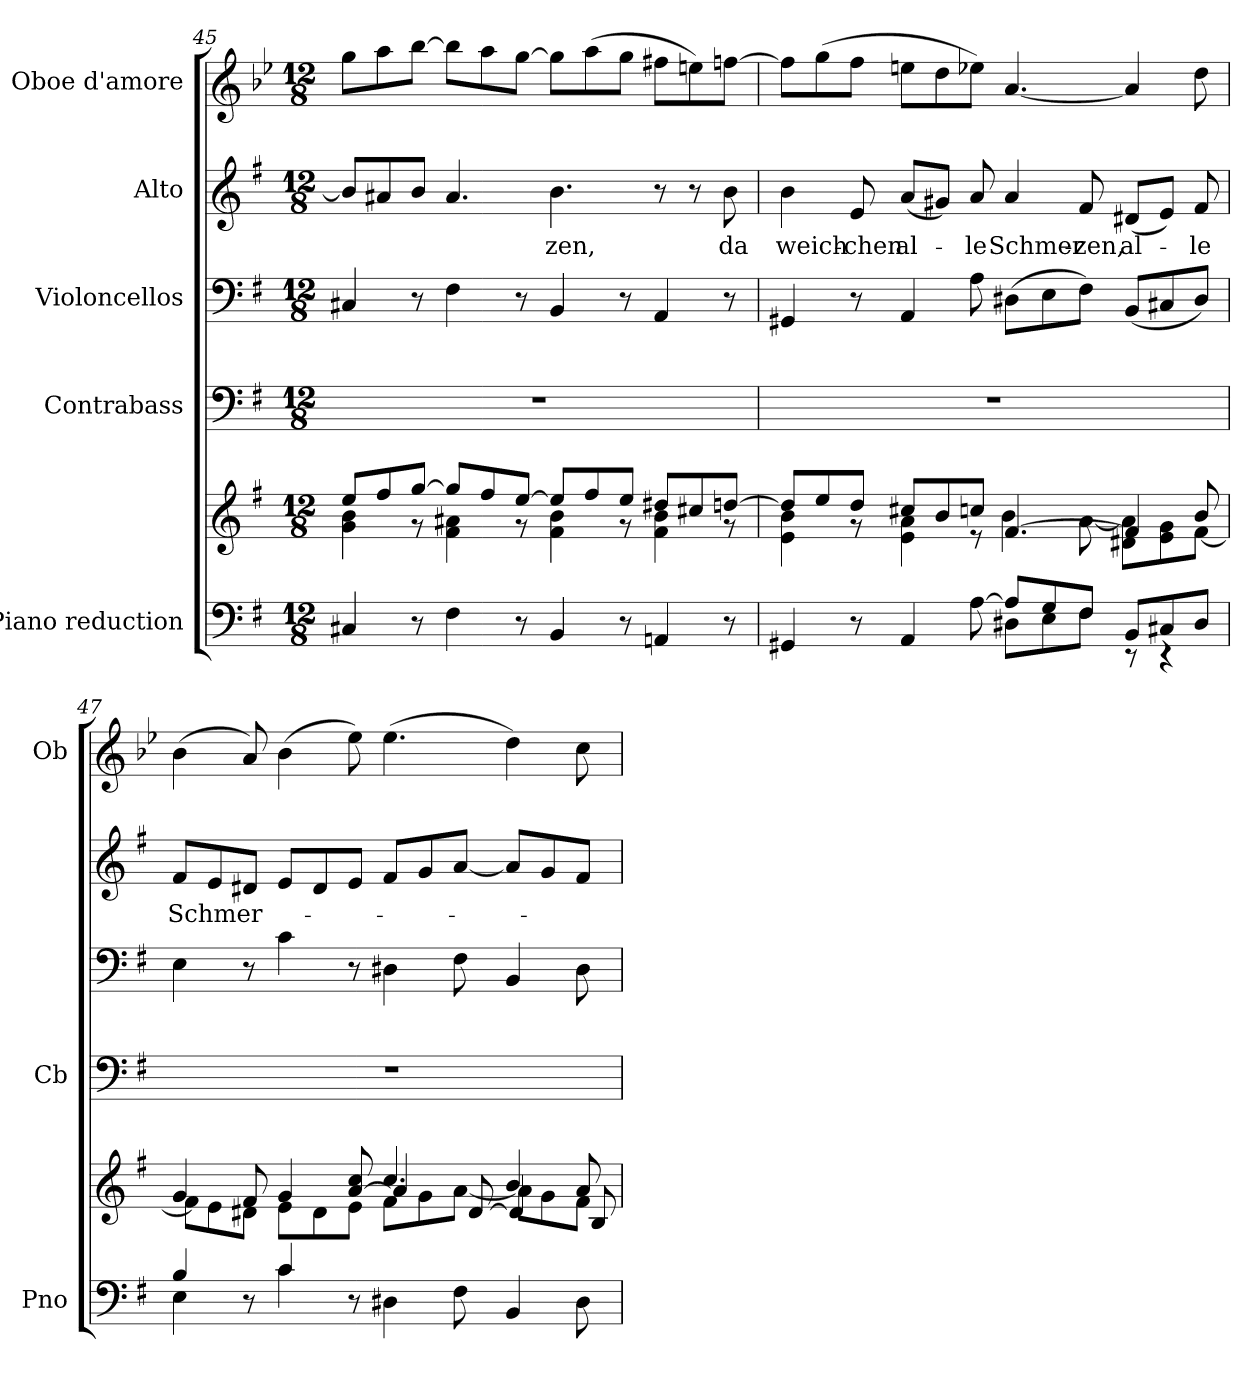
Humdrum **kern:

**kern	**kern	**kern	**kern	**kern	**text	**kern
*part5	*part5	*part4	*part3	*part2	*part2	*part1
*staff6	*staff5	*staff4	*staff3	*staff2	*staff2	*staff1
*I"Piano reduction	*	*I"Contrabass	*I"Violoncellos	*I"Alto	*	*I"Oboe d'amore
*I'Pno	*	*I'Cb	*	*	*	*I'Ob
*clefF4	*clefG2	*clefF4	*clefF4	*clefG2	*	*clefG2
*	*	*ITrd7c12	*	*	*	*ITrd2c3
*k[f#]	*k[f#]	*k[f#]	*k[f#]	*k[f#]	*	*k[f#]
*M12/8	*M12/8	*M12/8	*M12/8	*M12/8	*	*M12/8
=45	=45	=45	=45	=45	=45	=45
*	*^	*	*	*	*	*
4C#X/	8ee/L	4g\ 4b\	1.r	4C#X/	8b/L]	.	8ee\L
.	8ff#/	.	.	.	8a#X/	.	8ff#\
8r	[8gg/J	8r	.	8r	8b/J	.	[8gg\J
4F#\	8gg/L]	4f#\ 4a#X\	.	4F#\	4.a#/	.	8gg\L]
.	8ff#/	.	.	.	.	.	8ff#\
8r	[8ee/J	8r	.	8r	.	.	[8ee\J
!	!	!	!	!	!	!LO:LY:b	!
4BB/	8ee/L]	4f#\ 4b\	.	4BB/	4.b\	-zen,	8ee\L]
.	8ff#/	.	.	.	.	.	(>8ff#\
8r	8ee/J	8r	.	8r	.	.	8ee\J
4AAn/	8dd#X/L	4f#\ 4b\	.	4AA/	8r	.	8dd#X\L
.	8cc#X/	.	.	.	8r	.	8cc#X\)
!	!	!	!	!	!	!LO:LY:b	!
8r	[8ddn/J	8r	.	8r	8b\	da	[8ddn\J
!!LO:LB:g=z
=46	=46	=46	=46	=46	=46	=46	=46
*^	*	*	*	*	*	*	*
!	!	!	!	!	!	!	!LO:LY:b	!
4GG#X/	4ryy	8dd/L]	4e\ 4b\	1.r	4GG#X/	4b\	weich-	8dd\L]
.	.	8ee/	.	.	.	.	.	(>8ee\
!	!	!	!	!	!	!	!LO:LY:b	!
8r	8ryy	8dd/J	8r	.	8r	8e/	-chen	8dd\J
!	!	!	!	!	!	!	!LO:LY:b	!
4AA/	4ryy	8cc#X/L	4e\ 4a\	.	4AA/	(<8a/L	al-	8cc#X\L
.	.	8b/	.	.	.	8g#X/J)	.	8b\
!	!	!	!	!	!	!	!LO:LY:b	!
[8A\	8ryy	8ccn/J	8r	.	8A\	8a/	-le	8ccn\J)
!	!	!	!	!	!	!	!LO:LY:b	!
8A/L]	8D#X\L	[4.f#/	4b\	.	(>8D#X\L	4a/	Schmer-	[4.f#/
8G/	8E\	.	.	.	8E\	.	.	.
!	!	!	!	!	!	!	!LO:LY:b	!
8F#/J	8F#\J	.	[8a\	.	8F#\J)	8f#/	-zen,	.
!	!	!	!	!	!	!	!LO:LY:b	!
8BB/L	8r	4f#/]	8d#X\ 8a\]L	.	(<8BB/L	(<8d#X/L	al-	4f#/]
8C#X/	4r	.	8e\ 8g\	.	8C#X/	8e/J)	.	.
!	!	!	!	!	!	!	!LO:LY:b	!
8D#/J	.	8b/	[8f#\J	.	8D#/J)	8f#/	-le	8b\
=47	=47	=47	=47	=47	=47	=47	=47	=47
*	*	*	*^	*	*	*	*	*
!	!	!	!	!	!	!	!	!LO:LY:b	!
4B/	4E\	4g/	8f#\L]	4ryy	1.r	4E\	8f#/L	Schmer-	(>4g\
.	.	.	8e\	.	.	.	8e/	.	.
8ryy	8r	8f#/	8d#X\J	8ryy	.	8r	8d#X/J	.	8f#/)
4c/	4c\	4g/	8e\L	4ryy	.	4c\	8e/L	.	(>4g\
.	.	.	8d#\	.	.	.	8d#/	.	.
2..ryy	8r	[8a/ 8cc/	8e\J	8ryy	.	8r	8e/J	.	8cc\)
.	4D#X\	4.cc/	8f#\L	4a/]	.	4D#X\	8f#/L	.	(>4.cc\
.	.	.	8g\	.	.	.	8g/	.	.
.	8F#\	.	[8a\J	[8d#/	.	8F#\	[8a/J	.	.
.	4BB/	4b/	8a\L]	4d#/]	.	4BB/	8a/L]	.	4b\)
.	.	.	8g\	.	.	.	8g/	.	.
.	8D#\	8a/	8f#\J	8B/	.	8D#\	8f#/J	.	8a\
*v	*v	*	*	*	*	*	*	*	*
*	*v	*v	*v	*	*	*	*	*
=	=	=	=	=	=	=
*-	*-	*-	*-	*-	*-	*-
